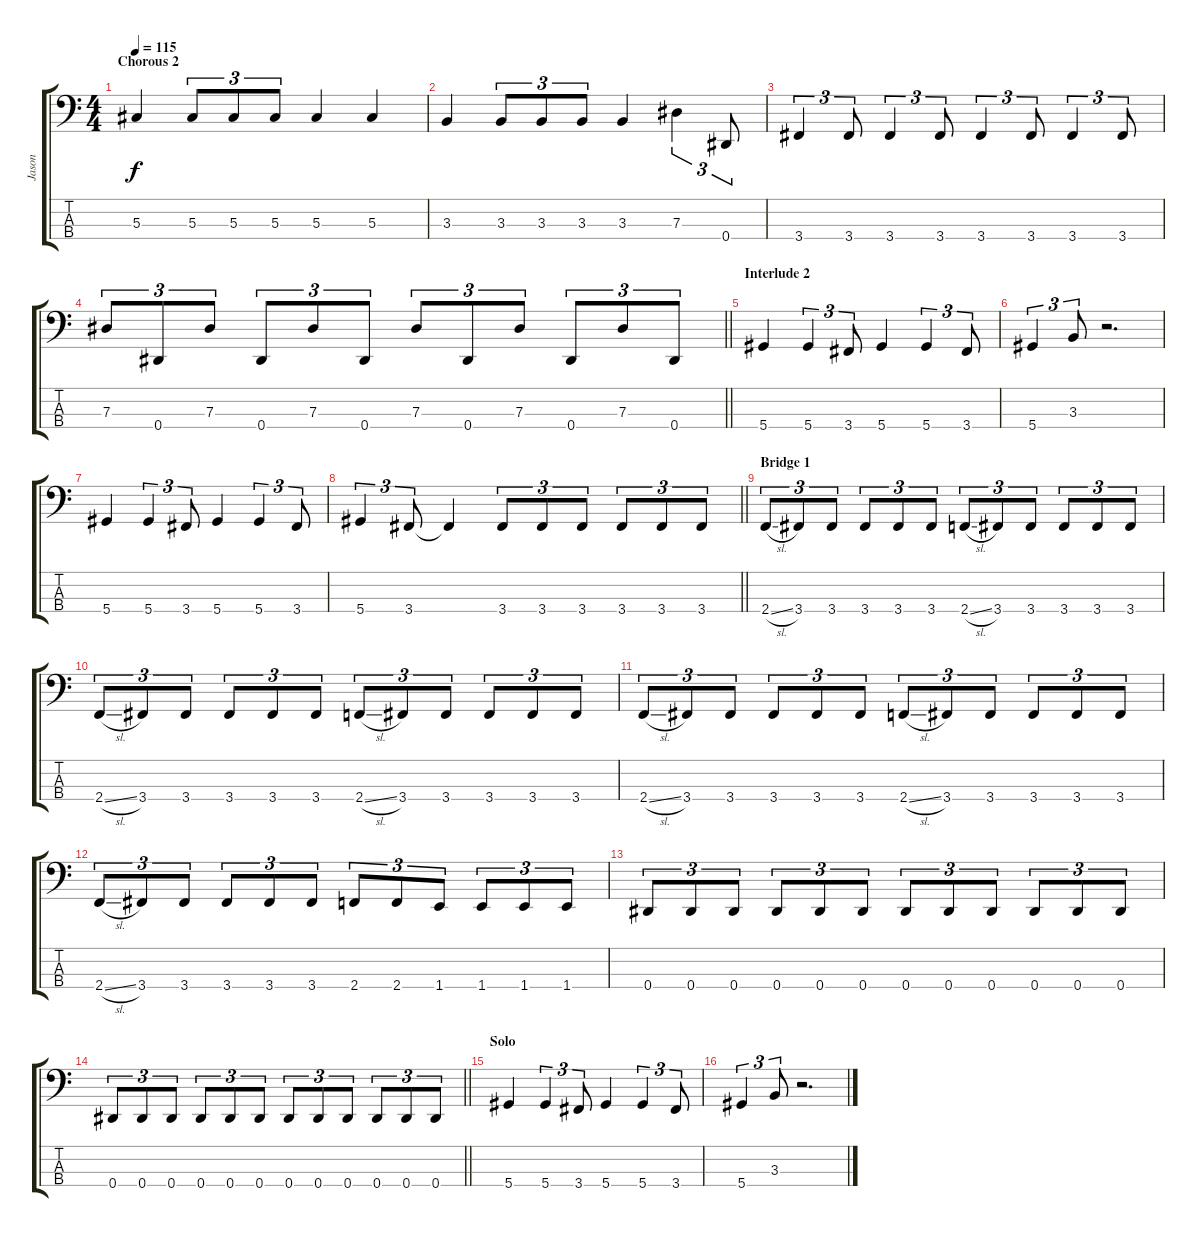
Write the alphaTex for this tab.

\track ("Jason" "Jason") {instrument electricbassfinger}
\staff {score tabs}
\tuning (Gb2 Db2 Ab1 Eb1) {hide}
\ts (4 4)
\section ("" "Chorous 2")
\tempo 115
\clef f4
\ks c
5.3.4{dy f} 5.3.8{tu (3 2)} 5.3.8{tu (3 2)} 5.3.8{tu (3 2)} 5.3.4 5.3.4 |
3.3.4 3.3.8{tu (3 2)} 3.3.8{tu (3 2)} 3.3.8{tu (3 2)} 3.3.4 7.3.4{tu (3 2)} 0.4.8{tu (3 2)} |
3.4.4{tu (3 2)} 3.4.8{tu (3 2)} 3.4.4{tu (3 2)} 3.4.8{tu (3 2)} 3.4.4{tu (3 2)} 3.4.8{tu (3 2)} 3.4.4{tu (3 2)} 3.4.8{tu (3 2)} |
\barLineRight lightlight
7.3.8{tu (3 2)} 0.4.8{tu (3 2)} 7.3.8{tu (3 2)} 0.4.8{tu (3 2)} 7.3.8{tu (3 2)} 0.4.8{tu (3 2)} 7.3.8{tu (3 2)} 0.4.8{tu (3 2)} 7.3.8{tu (3 2)} 0.4.8{tu (3 2)} 7.3.8{tu (3 2)} 0.4.8{tu (3 2)} |
\section ("" "Interlude 2")
5.4.4 5.4.4{tu (3 2)} 3.4.8{tu (3 2)} 5.4.4 5.4.4{tu (3 2)} 3.4.8{tu (3 2)} |
5.4.4{tu (3 2)} 3.3.8{tu (3 2)} r.2{d} |
5.4.4 5.4.4{tu (3 2)} 3.4.8{tu (3 2)} 5.4.4 5.4.4{tu (3 2)} 3.4.8{tu (3 2)} |
\barLineRight lightlight
5.4.4{tu (3 2)} 3.4.8{tu (3 2)} 3.4{t}.4 3.4.8{tu (3 2)} 3.4.8{tu (3 2)} 3.4.8{tu (3 2)} 3.4.8{tu (3 2)} 3.4.8{tu (3 2)} 3.4.8{tu (3 2)} |
\section ("" "Bridge 1")
2.4{sl}.8{tu (3 2)} 3.4.8{tu (3 2)} 3.4.8{tu (3 2)} 3.4.8{tu (3 2)} 3.4.8{tu (3 2)} 3.4.8{tu (3 2)} 2.4{sl}.8{tu (3 2)} 3.4.8{tu (3 2)} 3.4.8{tu (3 2)} 3.4.8{tu (3 2)} 3.4.8{tu (3 2)} 3.4.8{tu (3 2)} |
2.4{sl}.8{tu (3 2)} 3.4.8{tu (3 2)} 3.4.8{tu (3 2)} 3.4.8{tu (3 2)} 3.4.8{tu (3 2)} 3.4.8{tu (3 2)} 2.4{sl}.8{tu (3 2)} 3.4.8{tu (3 2)} 3.4.8{tu (3 2)} 3.4.8{tu (3 2)} 3.4.8{tu (3 2)} 3.4.8{tu (3 2)} |
2.4{sl}.8{tu (3 2)} 3.4.8{tu (3 2)} 3.4.8{tu (3 2)} 3.4.8{tu (3 2)} 3.4.8{tu (3 2)} 3.4.8{tu (3 2)} 2.4{sl}.8{tu (3 2)} 3.4.8{tu (3 2)} 3.4.8{tu (3 2)} 3.4.8{tu (3 2)} 3.4.8{tu (3 2)} 3.4.8{tu (3 2)} |
2.4{sl}.8{tu (3 2)} 3.4.8{tu (3 2)} 3.4.8{tu (3 2)} 3.4.8{tu (3 2)} 3.4.8{tu (3 2)} 3.4.8{tu (3 2)} 2.4.8{tu (3 2)} 2.4.8{tu (3 2)} 1.4.8{tu (3 2)} 1.4.8{tu (3 2)} 1.4.8{tu (3 2)} 1.4.8{tu (3 2)} |
0.4.8{tu (3 2)} 0.4.8{tu (3 2)} 0.4.8{tu (3 2)} 0.4.8{tu (3 2)} 0.4.8{tu (3 2)} 0.4.8{tu (3 2)} 0.4.8{tu (3 2)} 0.4.8{tu (3 2)} 0.4.8{tu (3 2)} 0.4.8{tu (3 2)} 0.4.8{tu (3 2)} 0.4.8{tu (3 2)} |
\barLineRight lightlight
0.4.8{tu (3 2)} 0.4.8{tu (3 2)} 0.4.8{tu (3 2)} 0.4.8{tu (3 2)} 0.4.8{tu (3 2)} 0.4.8{tu (3 2)} 0.4.8{tu (3 2)} 0.4.8{tu (3 2)} 0.4.8{tu (3 2)} 0.4.8{tu (3 2)} 0.4.8{tu (3 2)} 0.4.8{tu (3 2)} |
\section ("" "Solo")
5.4.4 5.4.4{tu (3 2)} 3.4.8{tu (3 2)} 5.4.4 5.4.4{tu (3 2)} 3.4.8{tu (3 2)} |
5.4.4{tu (3 2)} 3.3.8{tu (3 2)} r.2{d}
